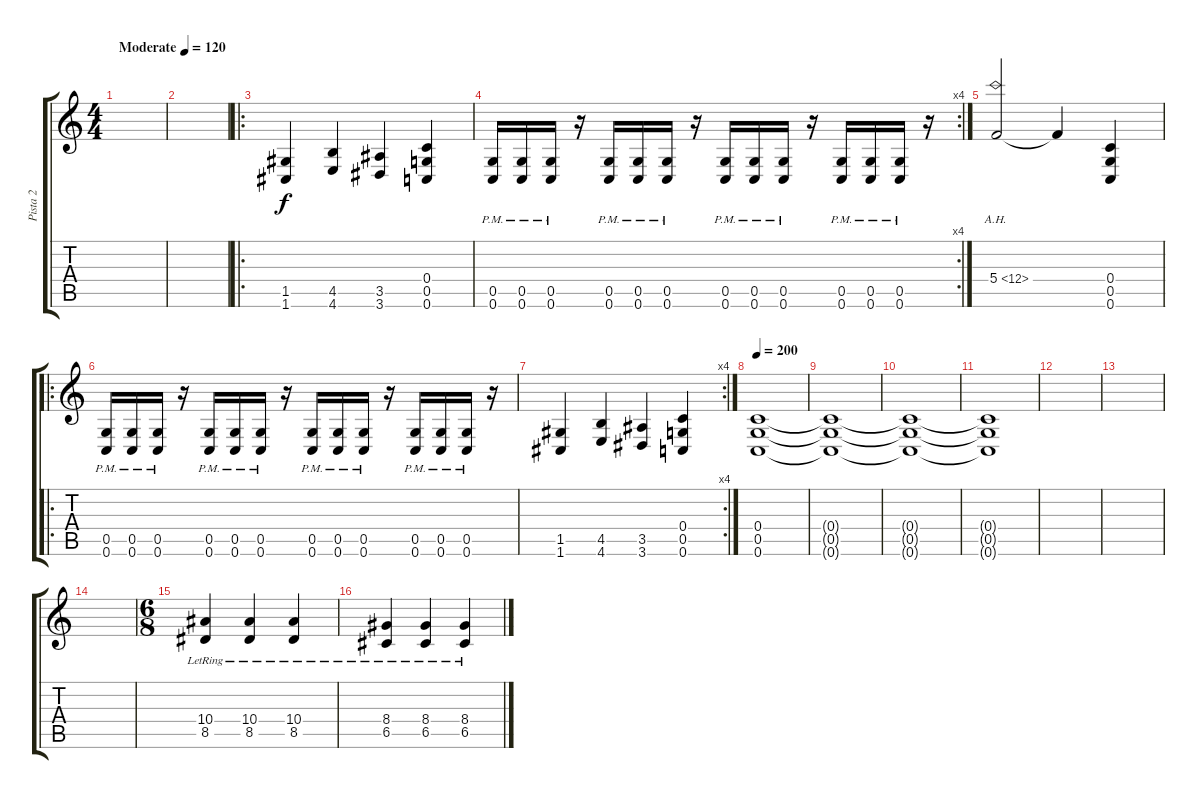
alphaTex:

\track ("Pista 2" "Pista 2") {instrument overdrivenguitar}
\staff {score tabs}
\tuning (D4 A3 F3 C3 G2 C2) {hide}
\ts (4 4)
\tempo (120 "Moderate")
\clef g2
\ks c
|
|
\ro
(1.5 1.6).4 (4.5 4.6).4 (3.5 3.6).4 (0.4 0.5 0.6).4 |
\rc 4
(0.5{pm} 0.6{pm}).16 (0.5{pm} 0.6{pm}).16 (0.5{pm} 0.6{pm}).16 r.16 (0.5{pm} 0.6{pm}).16 (0.5{pm} 0.6{pm}).16 (0.5{pm} 0.6{pm}).16 r.16 (0.5{pm} 0.6{pm}).16 (0.5{pm} 0.6{pm}).16 (0.5{pm} 0.6{pm}).16 r.16 (0.5{pm} 0.6{pm}).16 (0.5{pm} 0.6{pm}).16 (0.5{pm} 0.6{pm}).16 r.16 |
5.4{ah 7}.2 5.4{t}.4 (0.4 0.5 0.6).4 |
\ro
(0.5{pm} 0.6{pm}).16 (0.5{pm} 0.6{pm}).16 (0.5{pm} 0.6{pm}).16 r.16 (0.5{pm} 0.6{pm}).16 (0.5{pm} 0.6{pm}).16 (0.5{pm} 0.6{pm}).16 r.16 (0.5{pm} 0.6{pm}).16 (0.5{pm} 0.6{pm}).16 (0.5{pm} 0.6{pm}).16 r.16 (0.5{pm} 0.6{pm}).16 (0.5{pm} 0.6{pm}).16 (0.5{pm} 0.6{pm}).16 r.16 |
\rc 4
(1.5 1.6).4 (4.5 4.6).4 (3.5 3.6).4 (0.4 0.5 0.6).4 |
\tempo 200
(0.4 0.5 0.6).1 |
(0.4{t} 0.5{t} 0.6{t}).1 |
(0.4{t} 0.5{t} 0.6{t}).1 |
(0.4{t} 0.5{t} 0.6{t}).1 |
|
|
|
\ts (6 8)
(10.4{lr} 8.5{lr}).4 (10.4{lr} 8.5{lr}).4 (10.4{lr} 8.5{lr}).4 |
(8.4{lr} 6.5{lr}).4 (8.4{lr} 6.5{lr}).4 (8.4{lr} 6.5{lr}).4
